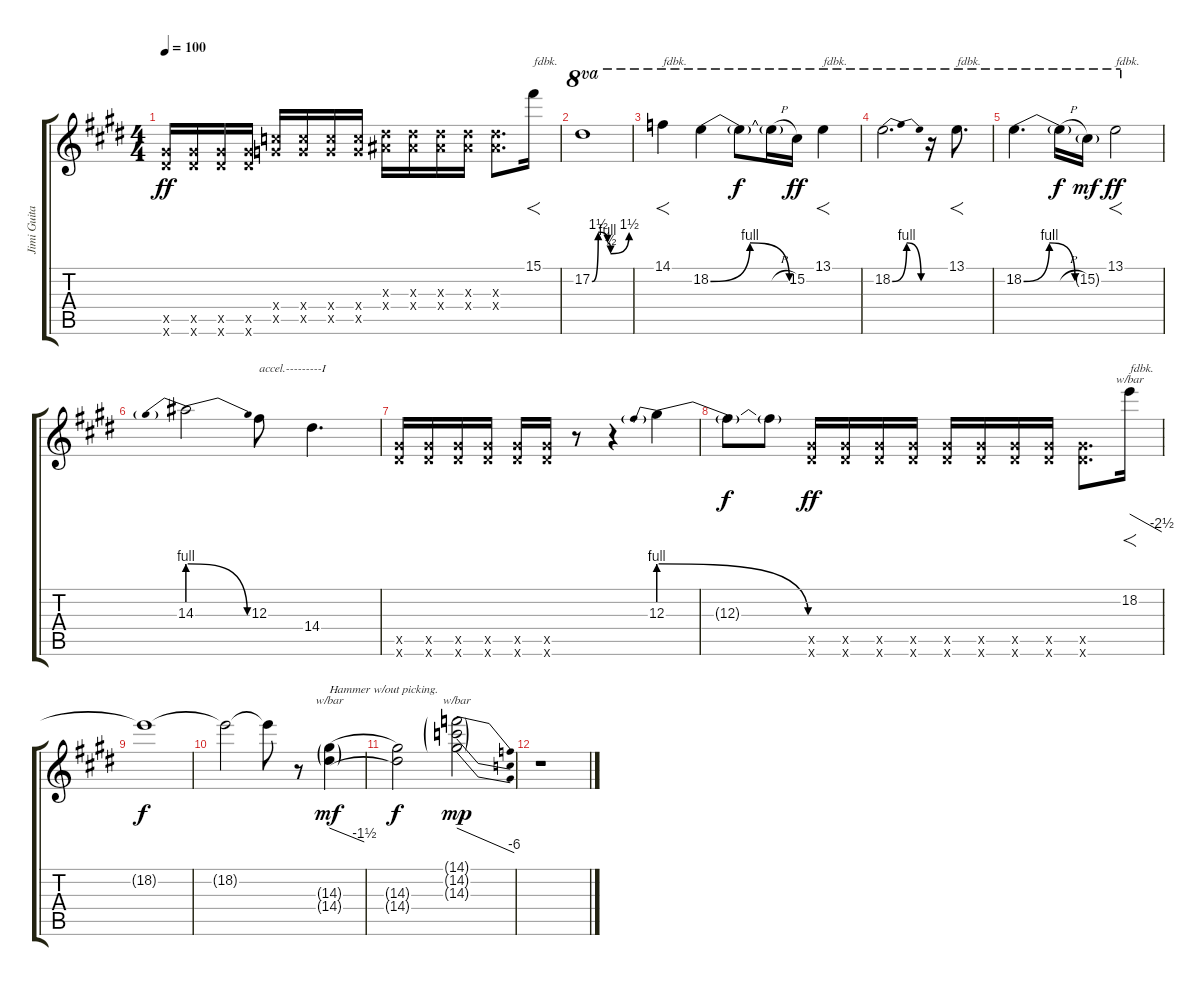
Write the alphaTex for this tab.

\track ("Jimi Guitar" "Jimi Guita") {instrument overdrivenguitar}
\staff {score tabs}
\tuning (Eb4 Bb3 Gb3 Db3 Ab2 Eb2) {hide}
\ts (4 4)
\tempo 100
\clef g2
\ks e
(12.5{x} 12.6{x}).16{dy ff} (12.5{x} 12.6{x}).16 (12.5{x} 12.6{x}).16 (12.5{x} 12.6{x}).16 (11.4{x} 11.5{x}).16 (11.4{x} 11.5{x}).16 (11.4{x} 11.5{x}).16 (11.4{x} 11.5{x}).16 (9.3{x} 9.4{x}).16 (9.3{x} 9.4{x}).16 (9.3{x} 9.4{x}).16 (9.3{x} 9.4{x}).16 (9.3{x} 9.4{x}).8{d} 15.1.16{f txt "fdbk."} |
17.2{be (custom 0 0 10 6 25 4 30 2 60 6)}.1{ot 8va} |
14.1.4{f ot 8va txt "fdbk."} 18.2{be (bendrelease 0 0 15 4 15 4 60 0)}.4{ot 8va} 18.2{t}.8{ot 8va dy f} 18.2{h t}.16{ot 8va} 15.2.16{ot 8va dy ff} 13.1.4{f ot 8va txt "fdbk."} |
18.2{be (bendrelease 0 0 15 4 15 4 60 0)}.2{d ot 8va} r.16{ot 8va} 13.1.8{f d ot 8va txt "fdbk."} |
18.2{be (bendrelease 0 0 30 4 30 4 60 0)}.4{d ot 8va} 18.2{h t}.16{ot 8va dy f} 15.2{g}.16{ot 8va dy mf} 13.1.2{f ot 8va txt "fdbk." dy ff} |
14.3{be (prebendrelease 0 4 60 0)}.2 12.3.8{txt "accel.---------I"} 14.4.4{d} |
(12.5{x} 12.6{x}).16 (12.5{x} 12.6{x}).16 (12.5{x} 12.6{x}).16 (12.5{x} 12.6{x}).16 (12.5{x} 12.6{x}).16 (12.5{x} 12.6{x}).16 r.8 r.4 12.3{be (prebendrelease 0 4 60 0)}.4 |
12.3{t}.8{dy f} 12.3{t}.8 (12.5{x} 12.6{x}).16{dy ff} (12.5{x} 12.6{x}).16 (12.5{x} 12.6{x}).16 (12.5{x} 12.6{x}).16 (12.5{x} 12.6{x}).16 (12.5{x} 12.6{x}).16 (12.5{x} 12.6{x}).16 (12.5{x} 12.6{x}).16 (12.5{x} 12.6{x}).8{d} 18.2.16{f tbe (dive default 0 0 60 -10) txt "fdbk."} |
18.2{t}.1{dy f} |
18.2{t}.2 18.2{t}.8 r.8 (14.3{g} 14.4{g}).4{tbe (dive default 0 0 60 -6) txt "Hammer w/out picking." dy mf} |
(14.3{t} 14.4{t}).2{dy f} (14.1{g} 14.2{g} 14.3{g}).2{tbe (dive default 0 0 60 -24) dy mp} |
r.1
